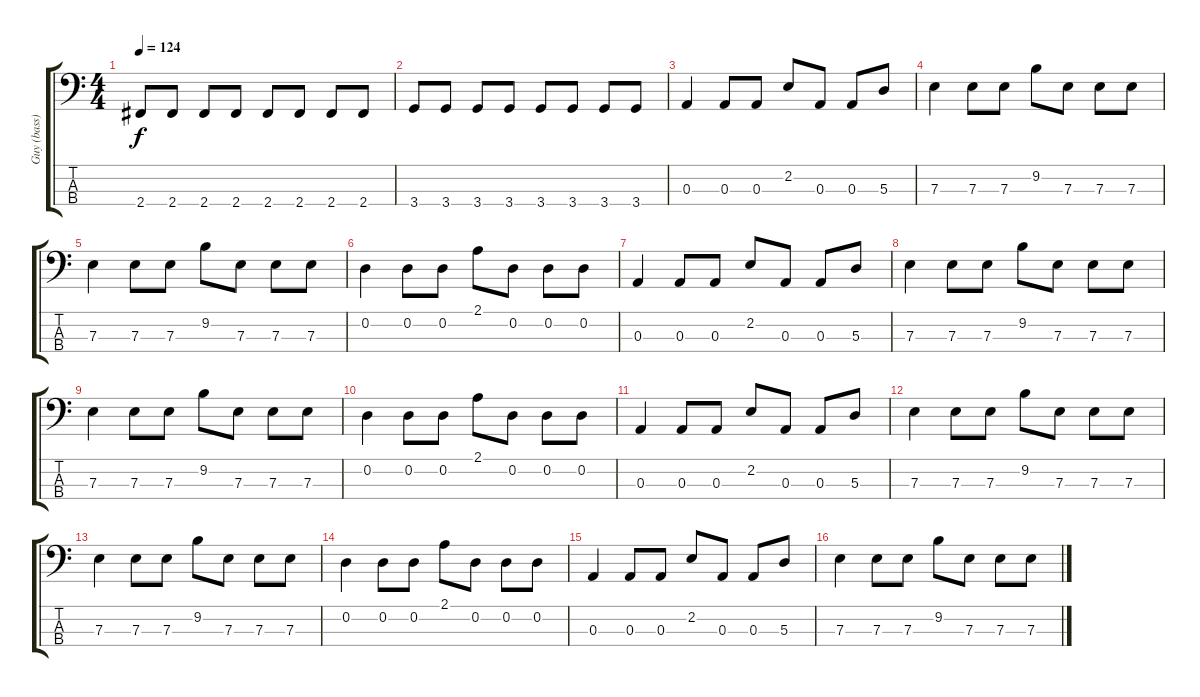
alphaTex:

\track ("Guy (bass)" "Guy (bass)") {instrument electricbassfinger}
\staff {score tabs}
\tuning (G2 D2 A1 E1) {hide}
\ts (4 4)
\tempo 124
\clef f4
\ks c
2.4.8{dy f} 2.4.8 2.4.8 2.4.8 2.4.8 2.4.8 2.4.8 2.4.8 |
3.4.8 3.4.8 3.4.8 3.4.8 3.4.8 3.4.8 3.4.8 3.4.8 |
0.3.4 0.3.8 0.3.8 2.2.8 0.3.8 0.3.8 5.3.8 |
7.3.4 7.3.8 7.3.8 9.2.8 7.3.8 7.3.8 7.3.8 |
7.3.4 7.3.8 7.3.8 9.2.8 7.3.8 7.3.8 7.3.8 |
0.2.4 0.2.8 0.2.8 2.1.8 0.2.8 0.2.8 0.2.8 |
0.3.4 0.3.8 0.3.8 2.2.8 0.3.8 0.3.8 5.3.8 |
7.3.4 7.3.8 7.3.8 9.2.8 7.3.8 7.3.8 7.3.8 |
7.3.4 7.3.8 7.3.8 9.2.8 7.3.8 7.3.8 7.3.8 |
0.2.4 0.2.8 0.2.8 2.1.8 0.2.8 0.2.8 0.2.8 |
0.3.4 0.3.8 0.3.8 2.2.8 0.3.8 0.3.8 5.3.8 |
7.3.4 7.3.8 7.3.8 9.2.8 7.3.8 7.3.8 7.3.8 |
7.3.4 7.3.8 7.3.8 9.2.8 7.3.8 7.3.8 7.3.8 |
0.2.4 0.2.8 0.2.8 2.1.8 0.2.8 0.2.8 0.2.8 |
0.3.4 0.3.8 0.3.8 2.2.8 0.3.8 0.3.8 5.3.8 |
7.3.4 7.3.8 7.3.8 9.2.8 7.3.8 7.3.8 7.3.8
